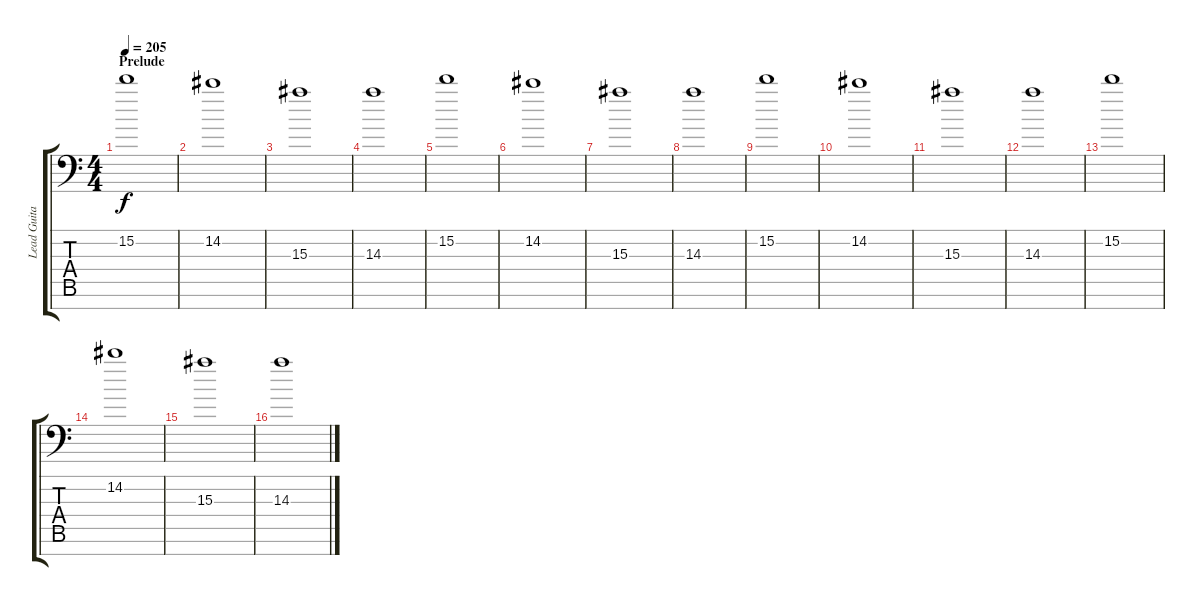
\track ("Lead Guitar" "Lead Guita") {instrument distortionguitar}
\staff {score tabs}
\tuning (E4 B3 G3 D3 A2 E2 C-1) {hide}
\ts (4 4)
\section ("" "Prelude")
\tempo 205
\clef f4
\ks c
15.2.1{dy f} |
14.2.1 |
15.3.1 |
14.3.1 |
15.2.1 |
14.2.1 |
15.3.1 |
14.3.1 |
15.2.1 |
14.2.1 |
15.3.1 |
14.3.1 |
15.2.1 |
14.2.1 |
15.3.1 |
14.3.1
